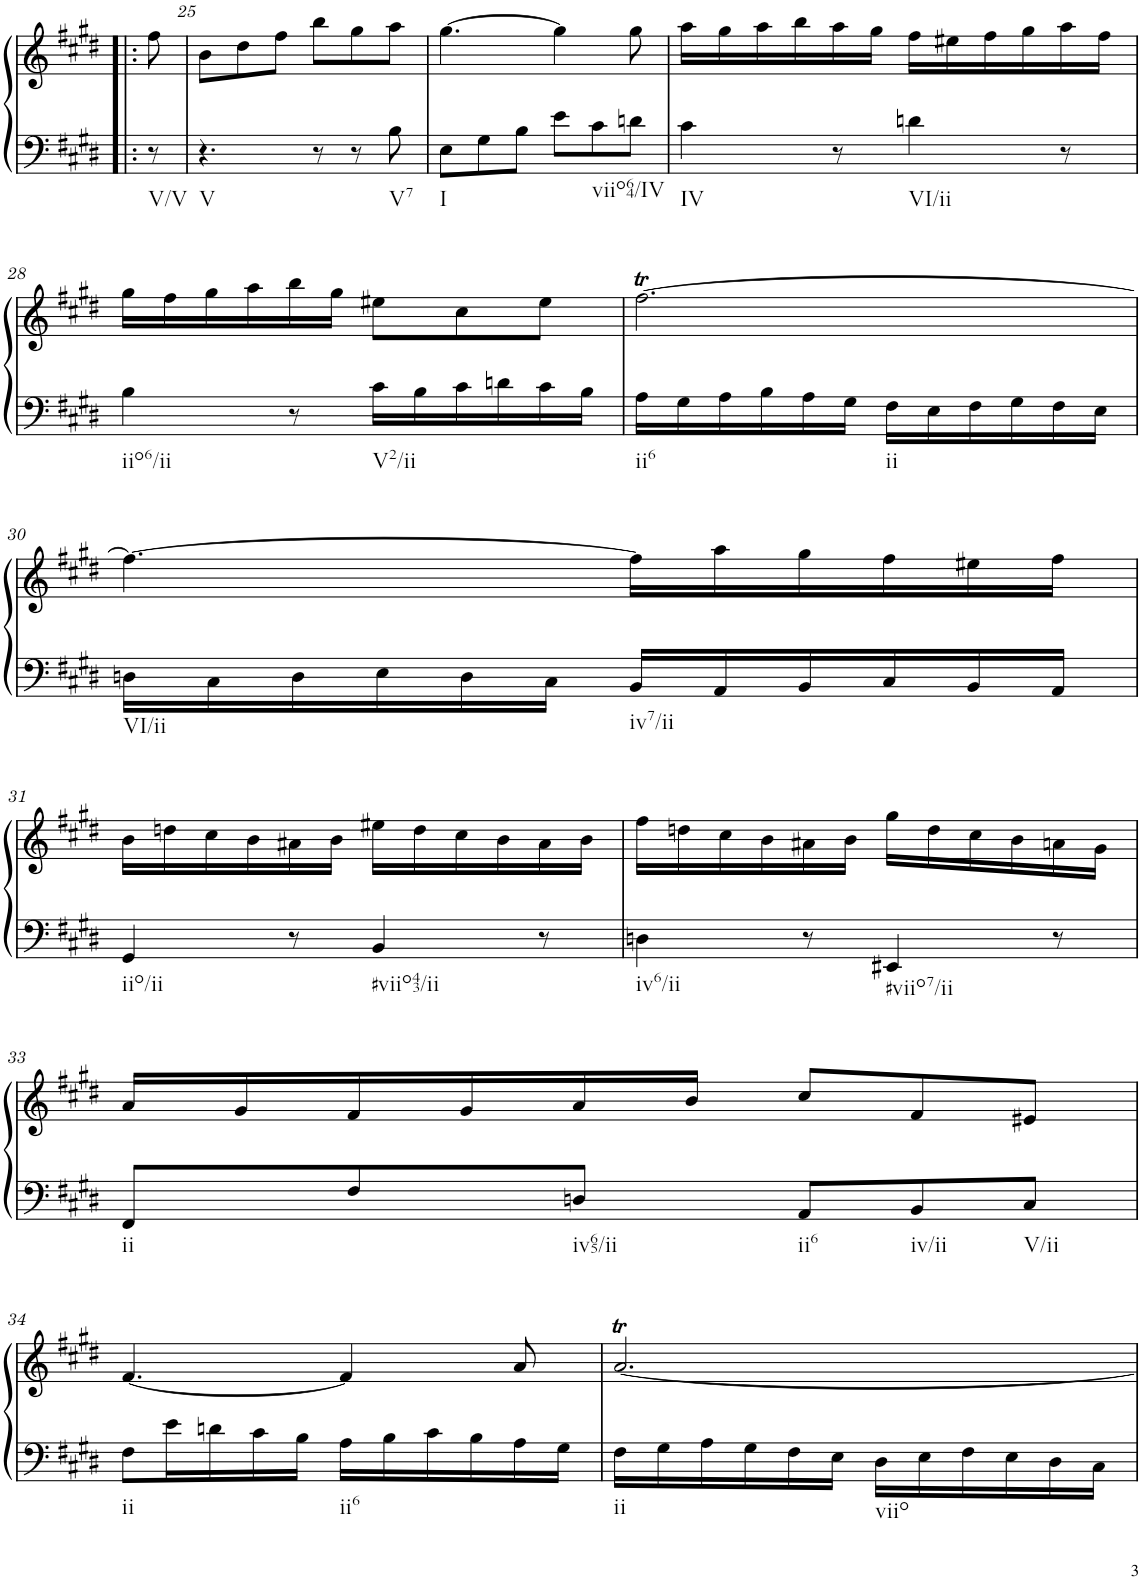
**kern	**kern
*part1	*part1
*staff2	*staff1
*I"Klavier linke Hand	*
!!LO:PB:g=z
*clefF4	*clefG2
*k[f#c#g#d#]	*k[f#c#g#d#]
*M6/8	*M6/8
=24X1!|:	=24X1!|:
!LO:TX:b:t=V/V	!
8r	8ff#\
=25	=25
!LO:TX:b:t=V	!
4.r	8b\L
.	8dd#\
.	8ff#\J
8r	8bb\L
8r	8gg#\
!LO:TX:b:t=V7	!
8B\	8aa\J
=26	=26
!LO:TX:b:t=I	!
8E\L	[4.gg#\
8G#\	.
8B\J	.
8e\L	4gg#\]
8c#\	.
!LO:TX:b:t=viio64/IV	!
8dn\J	8gg#\
=27	=27
!LO:TX:b:t=IV	!
4c#\	16aa\LL
.	16gg#\
.	16aa\
.	16bb\
8r	16aa\
.	16gg#\JJ
!LO:TX:b:t=VI/ii	!
4dn\	16ff#\LL
.	16ee#X\
.	16ff#\
.	16gg#\
8r	16aa\
.	16ff#\JJ
!!LO:LB:g=z
=28	=28
!LO:TX:b:t=iio6/ii	!
4B\	16gg#\LL
.	16ff#\
.	16gg#\
.	16aa\
8r	16bb\
.	16gg#\JJ
!LO:TX:b:t=V2/ii	!
16c#\LL	8ee#X\L
16B\	.
16c#\	8cc#\
16dn\	.
16c#\	8ee#\J
16B\JJ	.
=29	=29
!LO:TX:b:t=ii6	!
16A\LL	[2.ff#T\
16G#\	.
16A\	.
16B\	.
16A\	.
16G#\JJ	.
!LO:TX:b:t=ii	!
16F#\LL	.
16E\	.
16F#\	.
16G#\	.
16F#\	.
16E\JJ	.
!!LO:LB:g=z
=30	=30
!LO:TX:b:t=VI/ii	!
16Dn\LL	4.ff#\_
16C#\	.
16D\	.
16E\	.
16D\	.
16C#\JJ	.
!LO:TX:b:t=iv7/ii	!
16BB/LL	16ff#\LL]
16AA/	16aa\
16BB/	16gg#\
16C#/	16ff#\
16BB/	16ee#X\
16AA/JJ	16ff#\JJ
!!LO:LB:g=z
=31	=31
!LO:TX:b:t=iio/ii	!
4GG#/	16b\LL
.	16ddn\
.	16cc#\
.	16b\
8r	16a#X\
.	16b\JJ
!LO:TX:b:t=#viio43/ii	!
4BB/	16ee#X\LL
.	16dd\
.	16cc#\
.	16b\
8r	16a#\
.	16b\JJ
=32	=32
!LO:TX:b:t=iv6/ii	!
4Dn\	16ff#\LL
.	16ddn\
.	16cc#\
.	16b\
8r	16a#X\
.	16b\JJ
!LO:TX:b:t=#viio7/ii	!
4EE#X/	16gg#\LL
.	16dd\
.	16cc#\
.	16b\
8r	16an\
.	16g#\JJ
!!LO:LB:g=z
=33	=33
!LO:TX:b:t=ii	!
8FF#/L	16a/LL
.	16g#/
8F#/	16f#/
.	16g#/
!LO:TX:b:t=iv65/ii	!
8Dn/J	16a/
.	16b/JJ
!LO:TX:b:t=ii6	!
8AA/L	8cc#/L
!LO:TX:b:t=iv/ii	!
8BB/	8f#/
!LO:TX:b:t=V/ii	!
8C#/J	8e#X/J
!!LO:LB:g=z
=34	=34
!LO:TX:b:t=ii	!
8F#\L	[4.f#/
16e\L	.
16dn\	.
16c#\	.
16B\JJ	.
!LO:TX:b:t=ii6	!
16A\LL	4f#/]
16B\	.
16c#\	.
16B\	.
16A\	8a/
16G#\JJ	.
=35	=35
!LO:TX:b:t=ii	!
16F#\LL	[2.aT/
16G#\	.
16A\	.
16G#\	.
16F#\	.
16E\JJ	.
!LO:TX:b:t=viio	!
16D#\LL	.
16E\	.
16F#\	.
16E\	.
16D#\	.
16C#\JJ	.
=	=
*-	*-
